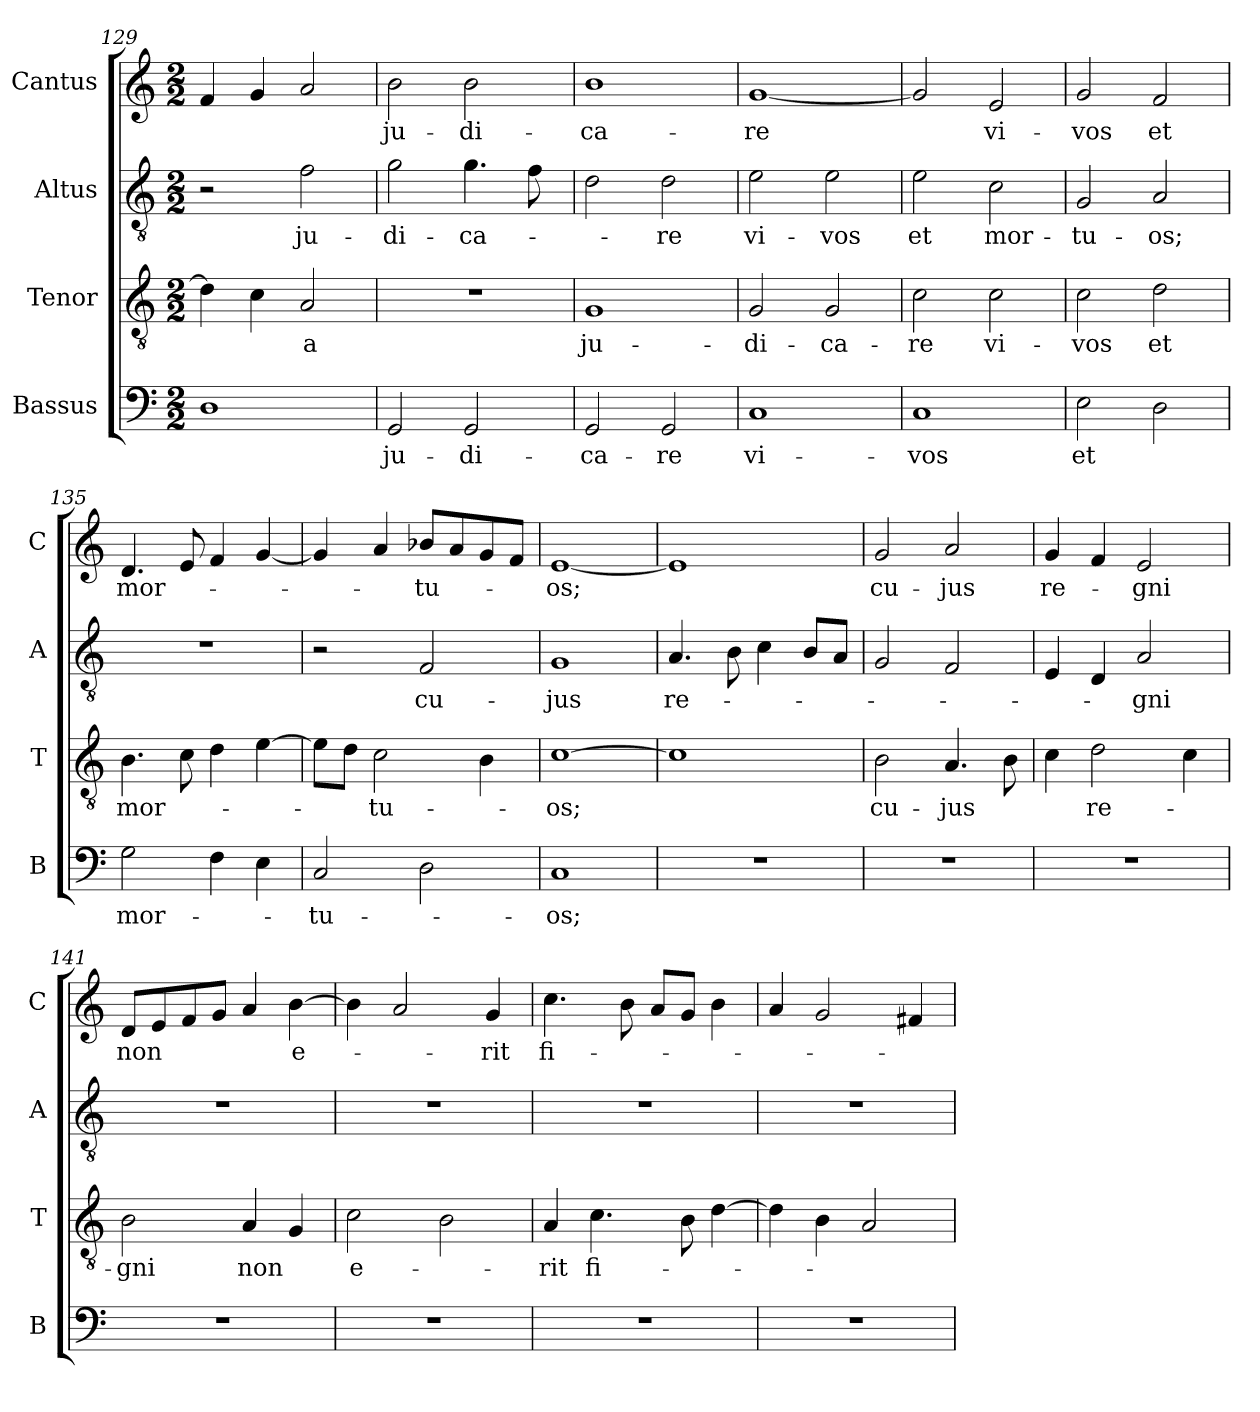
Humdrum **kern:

**kern	**text	**kern	**text	**kern	**text	**kern	**text
*part4	*part4	*part3	*part3	*part2	*part2	*part1	*part1
*staff4	*staff4	*staff3	*staff3	*staff2	*staff2	*staff1	*staff1
*I"Bassus	*	*I"Tenor	*	*I"Altus	*	*I"Cantus	*
*I'B	*	*I'T	*	*I'A	*	*I'C	*
*clefF4	*	*clefGv2	*	*clefGv2	*	*clefG2	*
*k[]	*	*k[]	*	*k[]	*	*k[]	*
*M2/2	*	*M2/2	*	*M2/2	*	*M2/2	*
=129	=129	=129	=129	=129	=129	=129	=129
1D	.	4d]	.	2r	.	4f	.
.	.	4c	.	.	.	4g	.
.	.	2A	-a	2f	ju-	2a	.
=130	=130	=130	=130	=130	=130	=130	=130
2GG	ju-	1r	.	2g	-di-	2b	ju-
2GG	-di-	.	.	4.g	-ca-	2b	-di-
.	.	.	.	8f	.	.	.
=131	=131	=131	=131	=131	=131	=131	=131
2GG	-ca-	1G	ju-	2d	.	1b	-ca-
2GG	-re	.	.	2d	-re	.	.
=132	=132	=132	=132	=132	=132	=132	=132
1C	vi-	2G	-di-	2e	vi-	[1g	-re
.	.	2G	-ca-	2e	-vos	.	.
=133	=133	=133	=133	=133	=133	=133	=133
1C	-vos	2c	-re	2e	et	2g]	.
.	.	2c	vi-	2c	mor-	2e	vi-
=134	=134	=134	=134	=134	=134	=134	=134
2E	et	2c	-vos	2G	-tu-	2g	-vos
2D	.	2d	et	2A	-os;	2f	et
=135	=135	=135	=135	=135	=135	=135	=135
2G	mor-	4.B	mor-	1r	.	4.d	mor-
.	.	8c	.	.	.	8e	.
4F	.	4d	.	.	.	4f	.
4E	.	[4e	.	.	.	[4g	.
=136	=136	=136	=136	=136	=136	=136	=136
2C	-tu-	8e\L]	.	2r	.	4g]	.
.	.	8d\J	.	.	.	.	.
.	.	2c	-tu-	.	.	4a	.
2D	.	.	.	2F	cu-	8b-iL	-tu-
.	.	.	.	.	.	8a	.
.	.	4B	.	.	.	8g	.
.	.	.	.	.	.	8fJ	.
=137	=137	=137	=137	=137	=137	=137	=137
1C	-os;	[1c	-os;	1G	-jus	[1e	-os;
=138	=138	=138	=138	=138	=138	=138	=138
1r	.	1c]	.	4.A	re-	1e]	.
.	.	.	.	8B	.	.	.
.	.	.	.	4c	.	.	.
.	.	.	.	8BL	.	.	.
.	.	.	.	8AJ	.	.	.
=139	=139	=139	=139	=139	=139	=139	=139
1r	.	2B	cu-	2G	.	2g	cu-
.	.	4.A	-jus	2F	.	2a	-jus
.	.	8B	.	.	.	.	.
=140	=140	=140	=140	=140	=140	=140	=140
1r	.	4c	.	4E	.	4g	re-
.	.	2d	re-	4D	.	4f	.
.	.	.	.	2A	-gni	2e	-gni
.	.	4c	.	.	.	.	.
=141	=141	=141	=141	=141	=141	=141	=141
1r	.	2B	-gni	1r	.	8dL	non
.	.	.	.	.	.	8e	.
.	.	.	.	.	.	8f	.
.	.	.	.	.	.	8gJ	.
.	.	4A	non	.	.	4a	.
.	.	4G	.	.	.	[4b	e-
=142	=142	=142	=142	=142	=142	=142	=142
1r	.	2c	e-	1r	.	4b]	.
.	.	.	.	.	.	2a	.
.	.	2B	.	.	.	.	.
.	.	.	.	.	.	4g	-rit
=143	=143	=143	=143	=143	=143	=143	=143
1r	.	4A	-rit	1r	.	4.cc	fi-
.	.	4.c	fi-	.	.	.	.
.	.	.	.	.	.	8b	.
.	.	.	.	.	.	8aL	.
.	.	8B	.	.	.	8gJ	.
.	.	[4d	.	.	.	4b	.
=144	=144	=144	=144	=144	=144	=144	=144
1r	.	4d]	.	1r	.	4a	.
.	.	4B	.	.	.	2g	.
.	.	2A	.	.	.	.	.
.	.	.	.	.	.	4f#X	.
=	=	=	=	=	=	=	=
*-	*-	*-	*-	*-	*-	*-	*-
